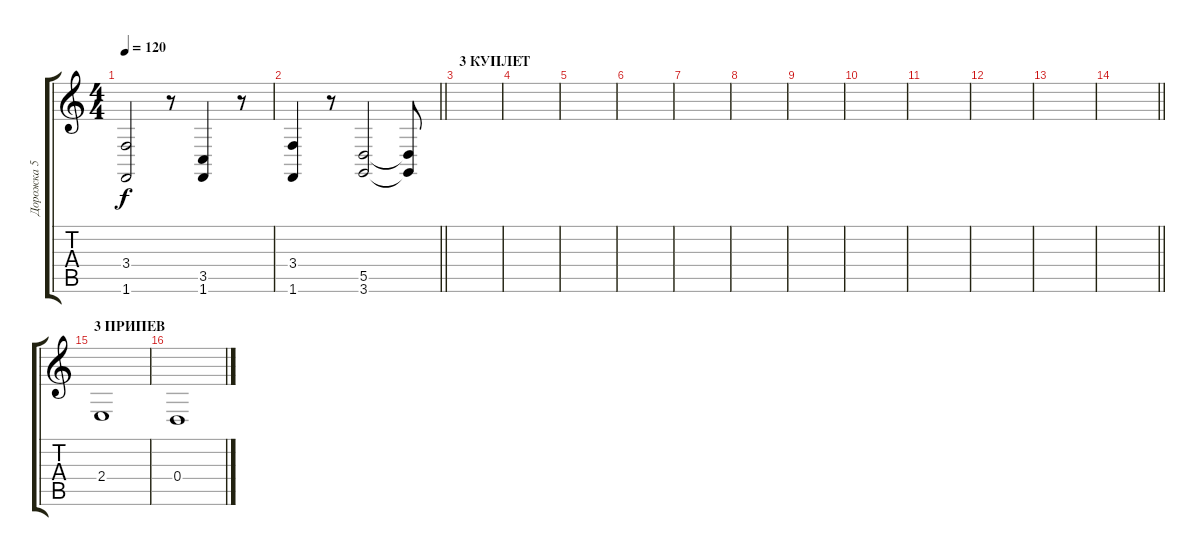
\track ("Дорожка 5" "Дорожка 5") {instrument viola}
\staff {score tabs}
\tuning (E4 B3 G3 D3 A2 E2) {hide}
\ts (4 4)
\tempo 120
\clef g2
\ks c
(3.4 1.6).2{dy f} r.8 (3.5 1.6).4 r.8 |
\barLineRight lightlight
(3.4 1.6).4 r.8 (5.5 3.6).2 (5.5{t} 3.6{t}).8 |
\section ("" "3 КУПЛЕТ")
|
|
|
|
|
|
|
|
|
|
|
\barLineRight lightlight
|
\section ("" "3 ПРИПЕВ")
2.4.1 |
0.4.1
